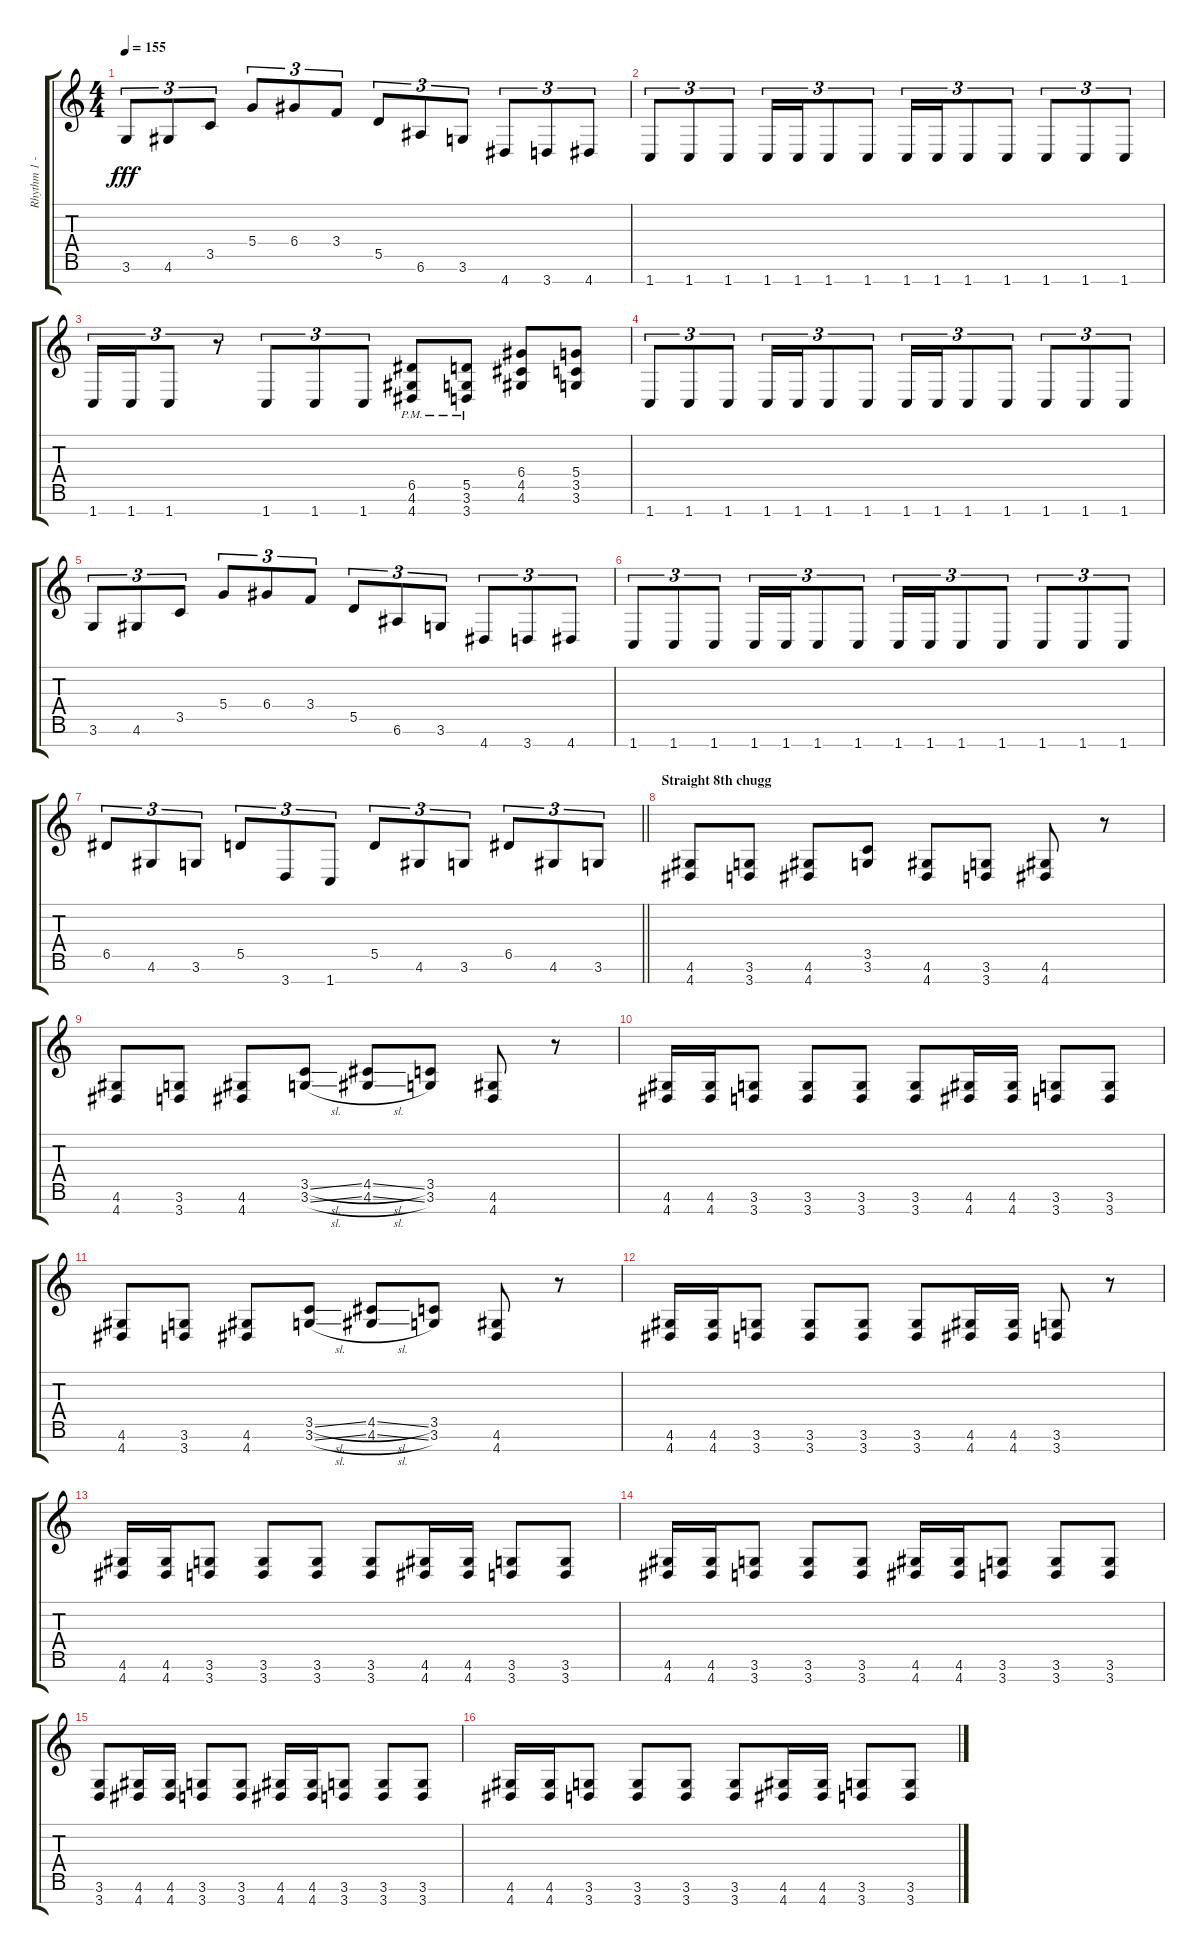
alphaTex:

\track ("Rhythm 1 - Rob" "Rhythm 1 -") {instrument distortionguitar}
\staff {score tabs}
\tuning (E4 B3 G3 D3 A2 E2 B1) {hide}
\ts (4 4)
\tempo 155
\clef g2
\ks c
3.6.8{tu (3 2) dy fff} 4.6.8{tu (3 2)} 3.5.8{tu (3 2)} 5.4.8{tu (3 2)} 6.4.8{tu (3 2)} 3.4.8{tu (3 2)} 5.5.8{tu (3 2)} 6.6.8{tu (3 2)} 3.6.8{tu (3 2)} 4.7.8{tu (3 2)} 3.7.8{tu (3 2)} 4.7.8{tu (3 2)} |
1.7.8{tu (3 2)} 1.7.8{tu (3 2)} 1.7.8{tu (3 2)} 1.7.16{tu (3 2)} 1.7.16{tu (3 2)} 1.7.8{tu (3 2)} 1.7.8{tu (3 2)} 1.7.16{tu (3 2)} 1.7.16{tu (3 2)} 1.7.8{tu (3 2)} 1.7.8{tu (3 2)} 1.7.8{tu (3 2)} 1.7.8{tu (3 2)} 1.7.8{tu (3 2)} |
1.7.16{tu (3 2)} 1.7.16{tu (3 2)} 1.7.8{tu (3 2)} r.8{tu (3 2)} 1.7.8{tu (3 2)} 1.7.8{tu (3 2)} 1.7.8{tu (3 2)} (6.5{pm} 4.6{pm} 4.7{pm}).8 (5.5{pm} 3.6{pm} 3.7{pm}).8 (6.4 4.5 4.6).8 (5.4 3.5 3.6).8 |
1.7.8{tu (3 2)} 1.7.8{tu (3 2)} 1.7.8{tu (3 2)} 1.7.16{tu (3 2)} 1.7.16{tu (3 2)} 1.7.8{tu (3 2)} 1.7.8{tu (3 2)} 1.7.16{tu (3 2)} 1.7.16{tu (3 2)} 1.7.8{tu (3 2)} 1.7.8{tu (3 2)} 1.7.8{tu (3 2)} 1.7.8{tu (3 2)} 1.7.8{tu (3 2)} |
3.6.8{tu (3 2)} 4.6.8{tu (3 2)} 3.5.8{tu (3 2)} 5.4.8{tu (3 2)} 6.4.8{tu (3 2)} 3.4.8{tu (3 2)} 5.5.8{tu (3 2)} 6.6.8{tu (3 2)} 3.6.8{tu (3 2)} 4.7.8{tu (3 2)} 3.7.8{tu (3 2)} 4.7.8{tu (3 2)} |
1.7.8{tu (3 2)} 1.7.8{tu (3 2)} 1.7.8{tu (3 2)} 1.7.16{tu (3 2)} 1.7.16{tu (3 2)} 1.7.8{tu (3 2)} 1.7.8{tu (3 2)} 1.7.16{tu (3 2)} 1.7.16{tu (3 2)} 1.7.8{tu (3 2)} 1.7.8{tu (3 2)} 1.7.8{tu (3 2)} 1.7.8{tu (3 2)} 1.7.8{tu (3 2)} |
\barLineRight lightlight
6.5.8{tu (3 2)} 4.6.8{tu (3 2)} 3.6.8{tu (3 2)} 5.5.8{tu (3 2)} 3.7.8{tu (3 2)} 1.7.8{tu (3 2)} 5.5.8{tu (3 2)} 4.6.8{tu (3 2)} 3.6.8{tu (3 2)} 6.5.8{tu (3 2)} 4.6.8{tu (3 2)} 3.6.8{tu (3 2)} |
\section ("" "Straight 8th chugg")
(4.6 4.7).8 (3.6 3.7).8 (4.6 4.7).8 (3.5 3.6).8 (4.6 4.7).8 (3.6 3.7).8 (4.6 4.7).8 r.8 |
(4.6 4.7).8 (3.6 3.7).8 (4.6 4.7).8 (3.5{sl} 3.6{sl}).8 (4.5{sl} 4.6{sl}).8 (3.5 3.6).8 (4.6 4.7).8 r.8 |
(4.6 4.7).16 (4.6 4.7).16 (3.6 3.7).8 (3.6 3.7).8 (3.6 3.7).8 (3.6 3.7).8 (4.6 4.7).16 (4.6 4.7).16 (3.6 3.7).8 (3.6 3.7).8 |
(4.6 4.7).8 (3.6 3.7).8 (4.6 4.7).8 (3.5{sl} 3.6{sl}).8 (4.5{sl} 4.6{sl}).8 (3.5 3.6).8 (4.6 4.7).8 r.8 |
(4.6 4.7).16 (4.6 4.7).16 (3.6 3.7).8 (3.6 3.7).8 (3.6 3.7).8 (3.6 3.7).8 (4.6 4.7).16 (4.6 4.7).16 (3.6 3.7).8 r.8 |
(4.6 4.7).16 (4.6 4.7).16 (3.6 3.7).8 (3.6 3.7).8 (3.6 3.7).8 (3.6 3.7).8 (4.6 4.7).16 (4.6 4.7).16 (3.6 3.7).8 (3.6 3.7).8 |
(4.6 4.7).16 (4.6 4.7).16 (3.6 3.7).8 (3.6 3.7).8 (3.6 3.7).8 (4.6 4.7).16 (4.6 4.7).16 (3.6 3.7).8 (3.6 3.7).8 (3.6 3.7).8 |
(3.6 3.7).8 (4.6 4.7).16 (4.6 4.7).16 (3.6 3.7).8 (3.6 3.7).8 (4.6 4.7).16 (4.6 4.7).16 (3.6 3.7).8 (3.6 3.7).8 (3.6 3.7).8 |
(4.6 4.7).16 (4.6 4.7).16 (3.6 3.7).8 (3.6 3.7).8 (3.6 3.7).8 (3.6 3.7).8 (4.6 4.7).16 (4.6 4.7).16 (3.6 3.7).8 (3.6 3.7).8
